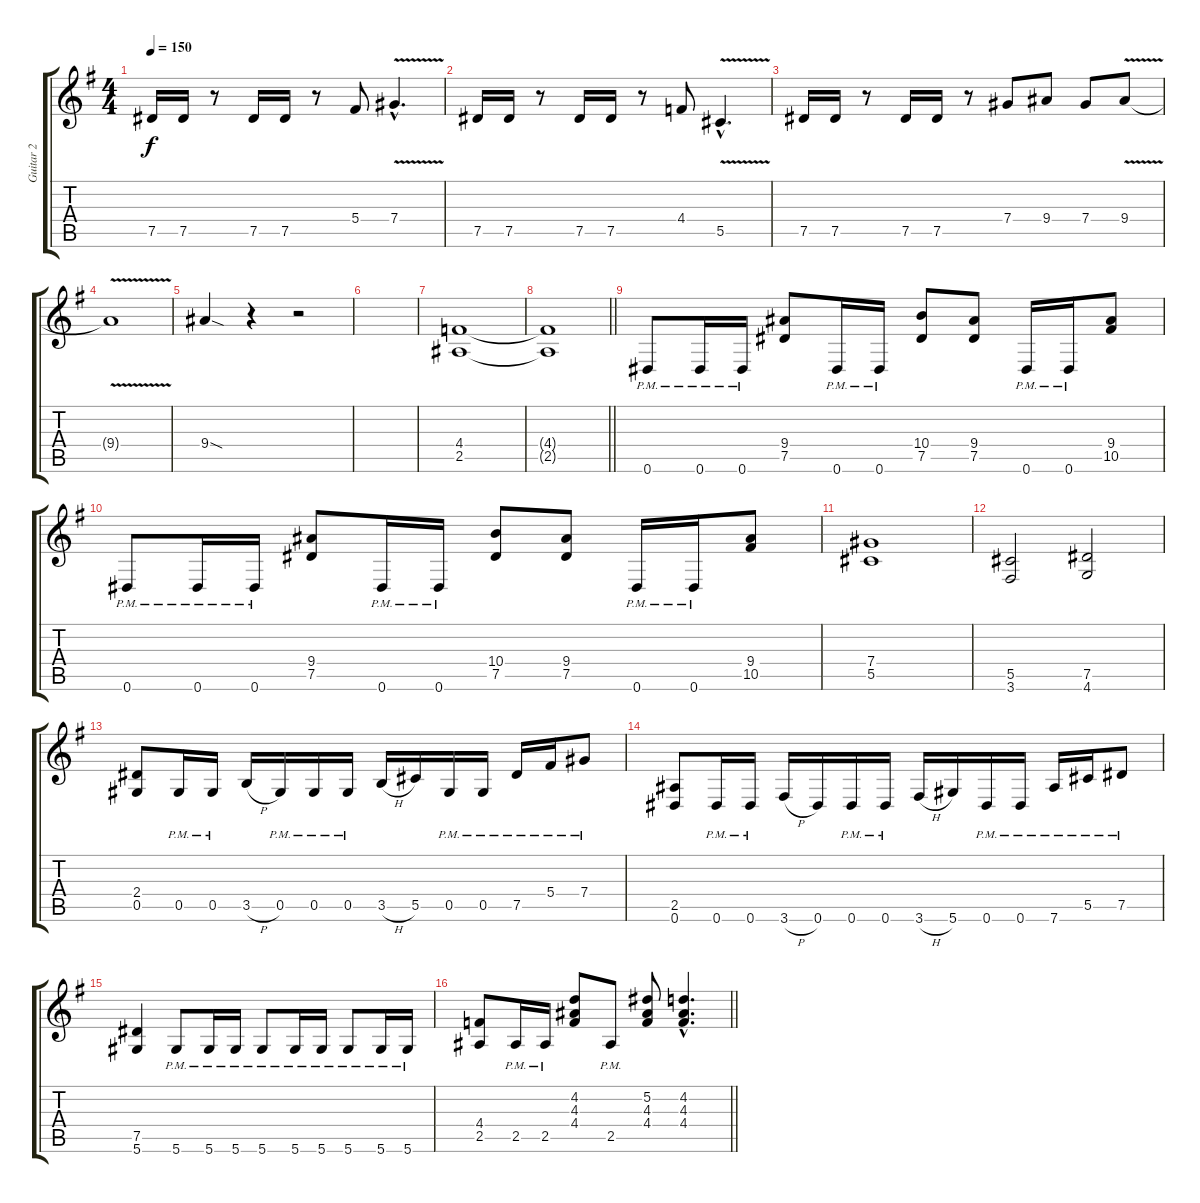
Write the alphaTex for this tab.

\track ("Guitar 2" "Guitar 2") {instrument distortionguitar}
\staff {score tabs}
\tuning (Eb4 Bb3 Gb3 Db3 Ab2 Eb2) {hide}
\ts (4 4)
\tempo 150
\clef g2
\ks g
7.5.16{dy f instrument distortionguitar} 7.5.16 r.8 7.5.16 7.5.16 r.8 5.4.8 7.4{v hac}.4{d} |
7.5.16 7.5.16 r.8 7.5.16 7.5.16 r.8 4.4.8 5.5{v hac}.4{d} |
7.5.16 7.5.16 r.8 7.5.16 7.5.16 r.8 7.4.8 9.4.8 7.4.8 9.4{v}.8 |
9.4{t}.1 |
9.4{sod}.4 r.4 r.2 |
|
(4.4 2.5).1 |
\barLineRight lightlight
(4.4{t} 2.5{t}).1 |
0.6{pm}.8 0.6{pm}.16 0.6{pm}.16 (9.4 7.5).8 0.6{pm}.16 0.6{pm}.16 (10.4 7.5).8 (9.4 7.5).8 0.6{pm}.16 0.6{pm}.16 (9.4 10.5).8 |
0.6{pm}.8 0.6{pm}.16 0.6{pm}.16 (9.4 7.5).8 0.6{pm}.16 0.6{pm}.16 (10.4 7.5).8 (9.4 7.5).8 0.6{pm}.16 0.6{pm}.16 (9.4 10.5).8 |
(7.4 5.5).1 |
(5.5 3.6).2 (7.5 4.6).2 |
(2.4 0.5).8 0.5{pm}.16 0.5{pm}.16 3.5{h}.16 0.5{pm}.16 0.5{pm}.16 0.5{pm}.16 3.5{h}.16 5.5.16 0.5{pm}.16 0.5{pm}.16 7.5{pm}.16 5.4{pm}.16 7.4{pm}.8 |
(2.5 0.6).8 0.6{pm}.16 0.6{pm}.16 3.6{h}.16 0.6.16 0.6{pm}.16 0.6{pm}.16 3.6{h}.16 5.6.16 0.6{pm}.16 0.6{pm}.16 7.6{pm}.16 5.5{pm}.16 7.5{pm}.8 |
(7.5 5.6).4 5.6{pm}.8 5.6{pm}.16 5.6{pm}.16 5.6{pm}.8 5.6{pm}.16 5.6{pm}.16 5.6{pm}.8 5.6{pm}.16 5.6{pm}.16 |
\barLineRight lightlight
(4.4 2.5).8 2.5{pm}.16 2.5{pm}.16 (4.2 4.3 4.4).8 2.5{pm}.8 (5.2 4.3 4.4).8 (4.2{hac} 4.3{hac} 4.4{hac}).4{d}
